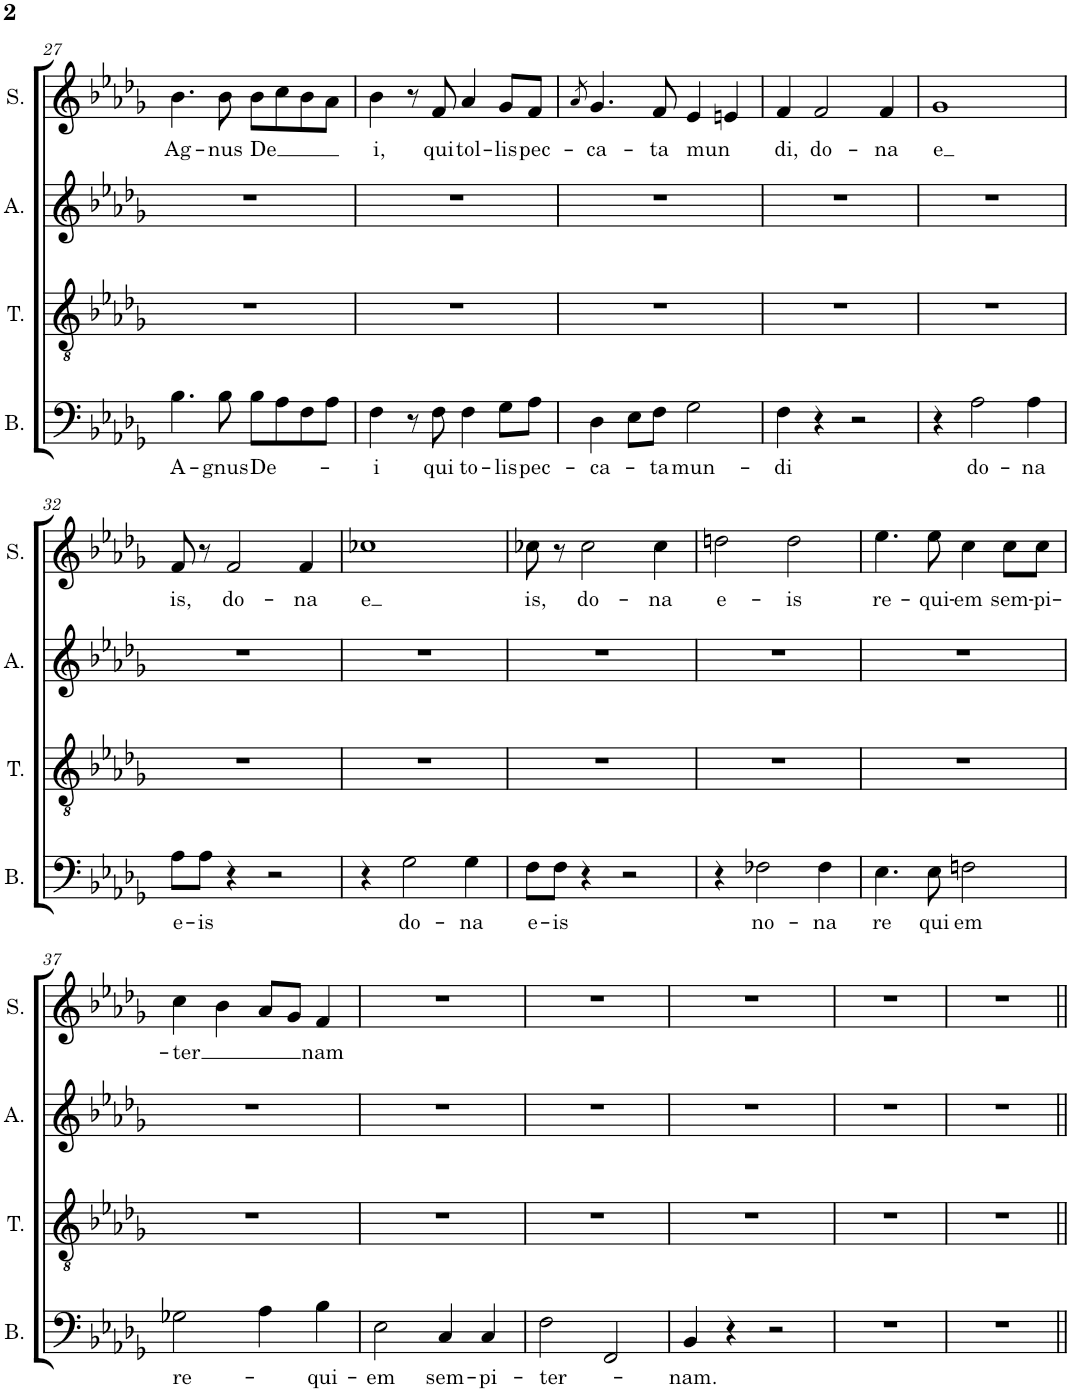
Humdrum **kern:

**kern	**text	**kern	**kern	**kern	**text
*part4	*part4	*part3	*part2	*part1	*part1
*staff4	*staff4	*staff3	*staff2	*staff1	*staff1
*I"Bass	*	*I"Tenor	*I"Alto	*I"Soprano	*
*I'B.	*	*I'T.	*I'A.	*I'S.	*
!!LO:PB:g=z
*clefF4	*	*clefGv2	*clefG2	*clefG2	*
*k[b-e-a-d-g-]	*	*k[b-e-a-d-g-]	*k[b-e-a-d-g-]	*k[b-e-a-d-g-]	*
*M4/4	*	*M4/4	*M4/4	*M4/4	*
*met(c)	*	*met(c)	*met(c)	*met(c)	*
=27	=27	=27	=27	=27	=27
!	!LO:LY:b	!	!	!	!LO:LY:b
4.B-\	A-	1r	1r	4.b-\	Ag-
!	!LO:LY:b	!	!	!	!LO:LY:b
8B-\	-gnus	.	.	8b-\	-nus
!	!LO:LY:b	!	!	!	!LO:LY:b
8B-\L	De-	.	.	8b-\L	De
8A-\	.	.	.	8cc\	.
8F\	.	.	.	8b-\	.
8A-\J	.	.	.	8a-\J	.
=28	=28	=28	=28	=28	=28
!	!LO:LY:b	!	!	!	!LO:LY:b
4F\	-i	1r	1r	4b-\	i,
8r	.	.	.	8r	.
!	!LO:LY:b	!	!	!	!LO:LY:b
8F\	qui	.	.	8f/	qui
!	!LO:LY:b	!	!	!	!LO:LY:b
4F\	to-	.	.	4a-/	tol-
!	!LO:LY:b	!	!	!	!LO:LY:b
8G-\L	-lis	.	.	8g-/L	-lis
!	!LO:LY:b	!	!	!	!LO:LY:b
8A-\J	pec-	.	.	8f/J	pec-
=29	=29	=29	=29	=29	=29
.	.	.	.	8qa-/	.
!	!LO:LY:b	!	!	!	!LO:LY:b
4D-\	-ca-	1r	1r	4.g-/	-ca-
8E-\L	.	.	.	.	.
!	!LO:LY:b	!	!	!	!LO:LY:b
8F\J	-ta	.	.	8f/	-ta
!	!LO:LY:b	!	!	!	!LO:LY:b
2G-\	mun-	.	.	4e-/	mun
.	.	.	.	4en/	.
=30	=30	=30	=30	=30	=30
!	!LO:LY:b	!	!	!	!LO:LY:b
4F\	-di	1r	1r	4f/	di,
!	!	!	!	!	!LO:LY:b
4r	.	.	.	2f/	do-
2r	.	.	.	.	.
!	!	!	!	!	!LO:LY:b
.	.	.	.	4f/	-na
=31	=31	=31	=31	=31	=31
!	!	!	!	!	!LO:LY:b
4r	.	1r	1r	1g-	e
!	!LO:LY:b	!	!	!	!
2A-\	do-	.	.	.	.
!	!LO:LY:b	!	!	!	!
4A-\	-na	.	.	.	.
!!LO:LB:g=z
=32	=32	=32	=32	=32	=32
!	!LO:LY:b	!	!	!	!LO:LY:b
8A-\L	e-	1r	1r	8f/	is,
!	!LO:LY:b	!	!	!	!
8A-\J	-is	.	.	8r	.
!	!	!	!	!	!LO:LY:b
4r	.	.	.	2f/	do-
2r	.	.	.	.	.
!	!	!	!	!	!LO:LY:b
.	.	.	.	4f/	-na
=33	=33	=33	=33	=33	=33
!	!	!	!	!	!LO:LY:b
4r	.	1r	1r	1cc-X	e
!	!LO:LY:b	!	!	!	!
2G-\	do-	.	.	.	.
!	!LO:LY:b	!	!	!	!
4G-\	-na	.	.	.	.
=34	=34	=34	=34	=34	=34
!	!LO:LY:b	!	!	!	!LO:LY:b
8F\L	e-	1r	1r	8cc-X\	is,
!	!LO:LY:b	!	!	!	!
8F\J	-is	.	.	8r	.
!	!	!	!	!	!LO:LY:b
4r	.	.	.	2cc-\	do-
2r	.	.	.	.	.
!	!	!	!	!	!LO:LY:b
.	.	.	.	4cc-\	-na
=35	=35	=35	=35	=35	=35
!	!	!	!	!	!LO:LY:b
4r	.	1r	1r	2ddn\	e-
!	!LO:LY:b	!	!	!	!
2F-X\	no-	.	.	.	.
!	!	!	!	!	!LO:LY:b
.	.	.	.	2dd\	-is
!	!LO:LY:b	!	!	!	!
4F-\	-na	.	.	.	.
=36	=36	=36	=36	=36	=36
!	!LO:LY:b	!	!	!	!LO:LY:b
4.E-\	re	1r	1r	4.ee-\	re-
!	!LO:LY:b	!	!	!	!LO:LY:b
8E-\	qui	.	.	8ee-\	-qui-
!	!LO:LY:b	!	!	!	!LO:LY:b
2Fn\	em	.	.	4cc\	-em
!	!	!	!	!	!LO:LY:b
.	.	.	.	8cc\L	sem-
!	!	!	!	!	!LO:LY:b
.	.	.	.	8cc\J	-pi-
!!LO:LB:g=z
=37	=37	=37	=37	=37	=37
!	!LO:LY:b	!	!	!	!LO:LY:b
2G-X\	re-	1r	1r	4cc\	-ter
.	.	.	.	4b-\	.
4A-\	.	.	.	8a-/L	.
.	.	.	.	8g-/J	.
!	!LO:LY:b	!	!	!	!LO:LY:b
4B-\	-qui-	.	.	4f/	nam
=38	=38	=38	=38	=38	=38
!	!LO:LY:b	!	!	!	!
2E-\	-em	1r	1r	1r	.
!	!LO:LY:b	!	!	!	!
4C/	sem-	.	.	.	.
!	!LO:LY:b	!	!	!	!
4C/	-pi-	.	.	.	.
=39	=39	=39	=39	=39	=39
!	!LO:LY:b	!	!	!	!
2F\	-ter-	1r	1r	1r	.
2FF/	.	.	.	.	.
=40	=40	=40	=40	=40	=40
!	!LO:LY:b	!	!	!	!
4BB-/	-nam.	1r	1r	1r	.
4r	.	.	.	.	.
2r	.	.	.	.	.
=41	=41	=41	=41	=41	=41
1r	.	1r	1r	1r	.
=42	=42	=42	=42	=42	=42
1r	.	1r	1r	1r	.
=||	=||	=||	=||	=||	=||
*-	*-	*-	*-	*-	*-
